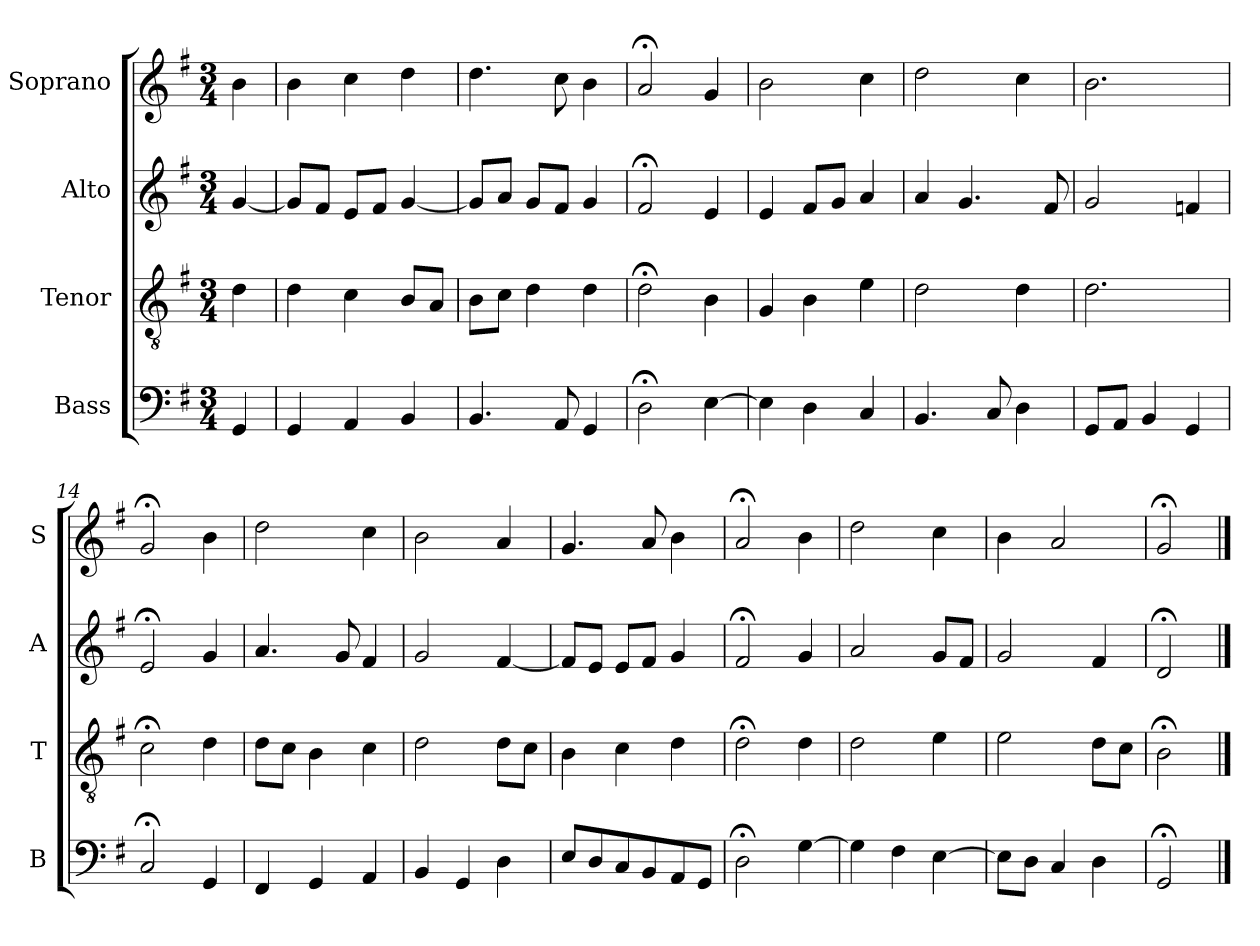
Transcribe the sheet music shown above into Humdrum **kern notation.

**kern	**kern	**kern	**kern
*part4	*part3	*part2	*part1
*staff4	*staff3	*staff2	*staff1
*I"Bass	*I"Tenor	*I"Alto	*I"Soprano
*I'B	*I'T	*I'A	*I'S
*clefF4	*clefGv2	*clefG2	*clefG2
*k[f#]	*k[f#]	*k[f#]	*k[f#]
*G:	*G:	*G:	*G:
*M3/4	*M3/4	*M3/4	*M3/4
=	=	=	=
4GG	4d	[4g	4b
=8	=8	=8	=8
4GG	4d	8gL]	4b
.	.	8f#J	.
4AA	4c	8eL	4cc
.	.	8f#J	.
4BB	8BL	[4g	4dd
.	8AJ	.	.
=9	=9	=9	=9
4.BB	8BL	8gL]	4.dd
.	8cJ	8aJ	.
.	4d	8gL	.
8AA	.	8f#J	8cc
4GG	4d	4g	4b
=10	=10	=10	=10
2D;<	2d;<	2f#;<	2a;<
[4E	4B	4e	4g
=11	=11	=11	=11
4E]	4G	4e	2b
4D	4B	8f#L	.
.	.	8gJ	.
4C	4e	4a	4cc
=12	=12	=12	=12
4.BB	2d	4a	2dd
.	.	4.g	.
8C	.	.	.
4D	4d	.	4cc
.	.	8f#	.
=13	=13	=13	=13
8GGL	2.d	2g	2.b
8AAJ	.	.	.
4BB	.	.	.
4GG	.	4fn	.
=14	=14	=14	=14
2C;<	2c;<	2e;<	2g;<
4GG	4d	4g	4b
=15	=15	=15	=15
4FF#	8dL	4.a	2dd
.	8cJ	.	.
4GG	4B	.	.
.	.	8g	.
4AA	4c	4f#	4cc
=16	=16	=16	=16
4BB	2d	2g	2b
4GG	.	.	.
4D	8dL	[4f#	4a
.	8cJ	.	.
=17	=17	=17	=17
8EL	4B	8f#L]	4.g
8D	.	8eJ	.
8C	4c	8eL	.
8BB	.	8f#J	8a
8AA	4d	4g	4b
8GGJ	.	.	.
=18	=18	=18	=18
2D;<	2d;<	2f#;<	2a;<
[4G	4d	4g	4b
=19	=19	=19	=19
4G]	2d	2a	2dd
4F#	.	.	.
[4E	4e	8gL	4cc
.	.	8f#J	.
=20	=20	=20	=20
8EL]	2e	2g	4b
8DJ	.	.	.
4C	.	.	2a
4D	8dL	4f#	.
.	8cJ	.	.
=21	=21	=21	=21
2GG;<	2B;<	2d;<	2g;<
==	==	==	==
*-	*-	*-	*-
